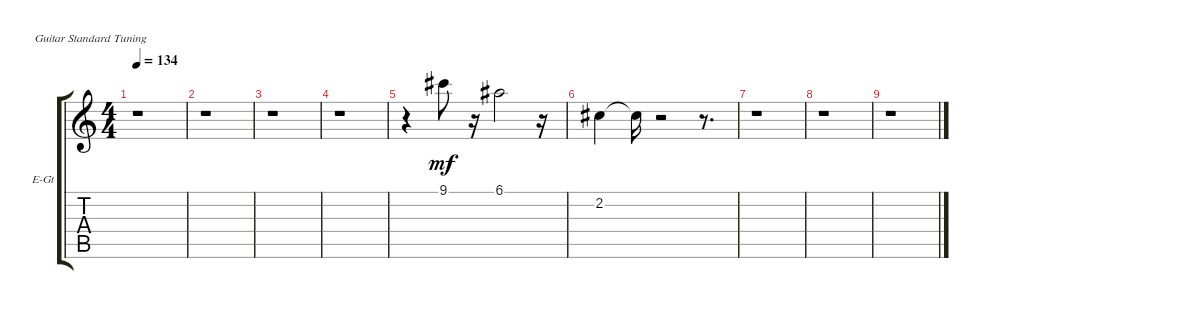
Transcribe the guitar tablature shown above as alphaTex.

\bracketExtendMode groupsimilarinstruments
\firstSystemTrackNameOrientation horizontal
\otherSystemsTrackNameOrientation horizontal
\track ("Guitar 2" "E-Gt") {instrument electricguitarclean}
\staff {score tabs}
\tuning (E4 B3 G3 D3 A2 E2)
\ts (4 4)
\tempo 134
\clef g2
\ks c
r.1{dy mf} |
r.1 |
r.1 |
r.1 |
r.4 9.1.8 r.16 6.1.2 r.16 |
2.2.4 2.2{t}.16 r.2 r.8{d} |
r.1 |
r.1 |
r.1
